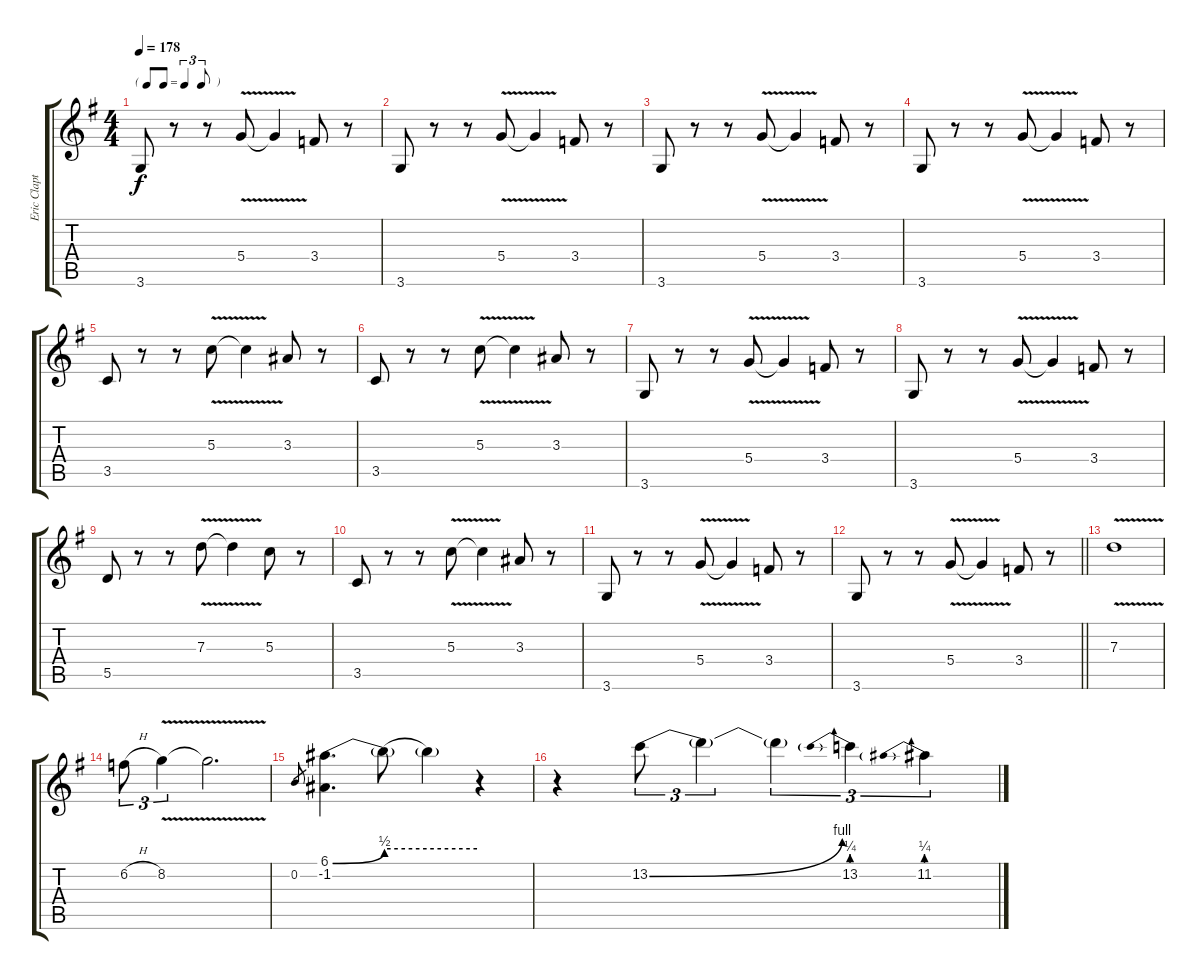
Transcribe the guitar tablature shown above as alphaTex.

\track ("Eric Clapton - Guitar 1" "Eric Clapt") {instrument overdrivenguitar}
\staff {score tabs}
\tuning (E4 B3 G3 D3 A2 E2) {hide}
\ts (4 4)
\tf triplet8th
\tempo 178
\clef g2
\ks g
3.6.8{dy f} r.8 r.8 5.4{v}.8 5.4{v t}.4 3.4.8 r.8 |
3.6.8 r.8 r.8 5.4{v}.8 5.4{v t}.4 3.4.8 r.8 |
3.6.8 r.8 r.8 5.4{v}.8 5.4{v t}.4 3.4.8 r.8 |
3.6.8 r.8 r.8 5.4{v}.8 5.4{v t}.4 3.4.8 r.8 |
3.5.8 r.8 r.8 5.3{v}.8 5.3{v t}.4 3.3.8 r.8 |
3.5.8 r.8 r.8 5.3{v}.8 5.3{v t}.4 3.3.8 r.8 |
3.6.8 r.8 r.8 5.4{v}.8 5.4{v t}.4 3.4.8 r.8 |
3.6.8 r.8 r.8 5.4{v}.8 5.4{v t}.4 3.4.8 r.8 |
5.5.8 r.8 r.8 7.3{v}.8 7.3{v t}.4 5.3.8 r.8 |
3.5.8 r.8 r.8 5.3{v}.8 5.3{v t}.4 3.3.8 r.8 |
3.6.8 r.8 r.8 5.4{v}.8 5.4{v t}.4 3.4.8 r.8 |
\barLineRight lightlight
3.6.8 r.8 r.8 5.4{v}.8 5.4{v t}.4 3.4.8 r.8 |
7.3{v}.1 |
6.2{h}.8{tu (3 2)} 8.2{v}.4{tu (3 2)} 8.2{v t}.2{d} |
0.2.8{gr} (6.1{be (bend 0 0 60 2)} -1.2).4{d} 6.1{be (hold 0 2 60 2) t}.8 6.1{t}.4 r.4 |
r.4 13.2{be (bend 0 0 60 4)}.8{tu (3 2)} 13.2{t}.4{tu (3 2)} 13.2{t}.4{tu (3 2)} 13.2{be (prebend 0 1 60 1)}.4{tu (3 2)} 11.2{be (prebend 0 1 60 1)}.4{tu (3 2)}
